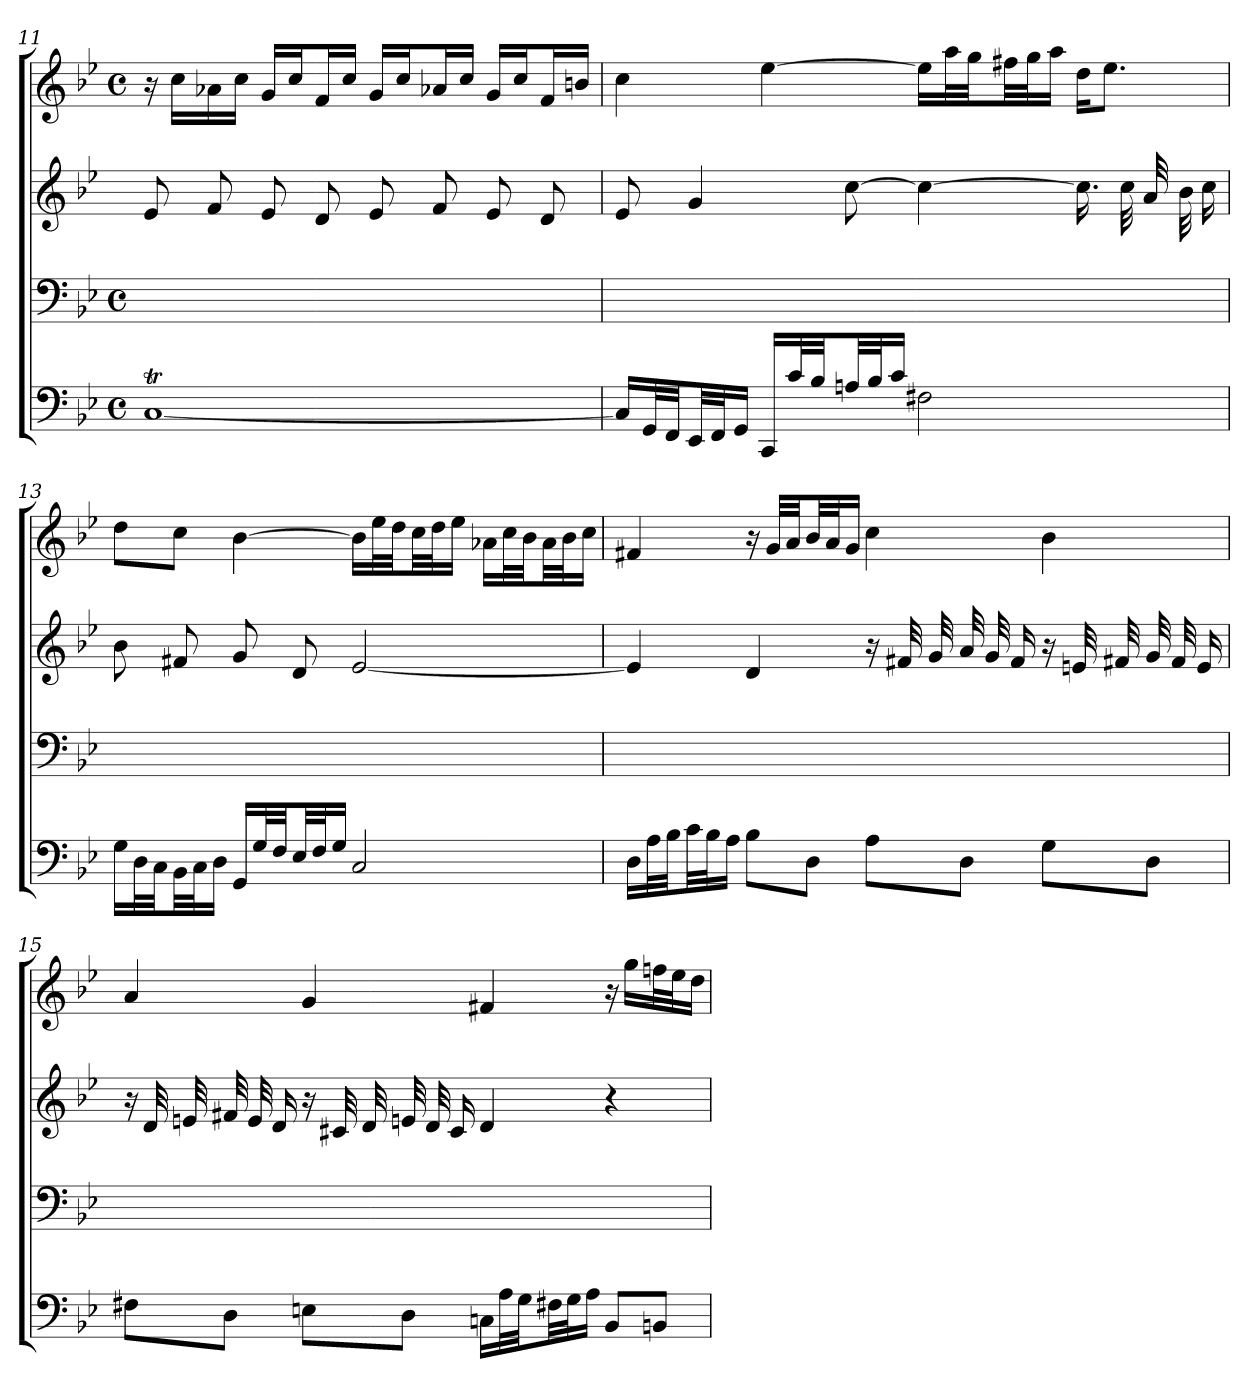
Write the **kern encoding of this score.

**kern	**kern	**kern	**kern
*part4	*part3	*part2	*part1
*staff4	*staff3	*staff2	*staff1
*clefF4	*clefF4	*clefG2	*clefG2
*k[b-e-]	*k[b-e-]	*k[b-e-]	*k[b-e-]
*g:	*g:	*	*g:
*M4/4	*M4/4	*	*M4/4
*met(c)	*met(c)	*	*met(c)
=11	=11	=11	=11
[1CT	1ryy	8e-	16r
.	.	.	16cc\LL
.	.	8f	16a-X\
.	.	.	16cc\JJ
.	.	8e-	16g/LL
.	.	.	16cc/J
.	.	8d	16f/L
.	.	.	16cc/JJ
.	.	8e-	16g/LL
.	.	.	16cc/J
.	.	8f	16a-X/L
.	.	.	16cc/JJ
.	.	8e-	16g/LL
.	.	.	16cc/J
.	.	8d	16f/L
.	.	.	16bn/JJ
=12	=12	=12	=12
16C/LL]	1ryy	8e-	4cc
32GG/L	.	.	.
32FF/JJ	.	.	.
32EE-/LL	.	4g	.
32FF/J	.	.	.
16GG/JJ	.	.	.
16CC/LL	.	.	[4ee-
32c/L	.	.	.
32B-/JJ	.	.	.
32An/LL	.	[8cc	.
32B-/J	.	.	.
16c/JJ	.	.	.
2F#X	.	4cc_	16ee-\LL]
.	.	.	32aa\L
.	.	.	32gg\JJ
.	.	.	32ff#X\LL
.	.	.	32gg\J
.	.	.	16aa\JJ
.	.	16.cc]	16dd\KL
.	.	.	8.ee-\J
.	.	32cc	.
.	.	32a	.
.	.	32b-	.
.	.	16cc	.
=13	=13	=13	=13
16G\LL	1ryy	8b-	8dd\L
32D\L	.	.	.
32C\JJ	.	.	.
32BB-\LL	.	8f#X	8cc\J
32C\J	.	.	.
16D\JJ	.	.	.
16GG/LL	.	8g	[4b-
32G/L	.	.	.
32F/JJ	.	.	.
32E-/LL	.	8d	.
32F/J	.	.	.
16G/JJ	.	.	.
2C	.	[2e-	16b-\LL]
.	.	.	32ee-\L
.	.	.	32dd\JJ
.	.	.	32cc\LL
.	.	.	32dd\J
.	.	.	16ee-\JJ
.	.	.	16a-X\LL
.	.	.	32cc\L
.	.	.	32b-\JJ
.	.	.	32a-\LL
.	.	.	32b-\J
.	.	.	16cc\JJ
=14	=14	=14	=14
16D\LL	1ryy	4e-]	4f#X
32A\L	.	.	.
32B-\JJ	.	.	.
32c\LL	.	.	.
32B-\J	.	.	.
16A\JJ	.	.	.
8B-\L	.	4d	16r
.	.	.	32g/LLL
.	.	.	32a/JJ
8D\J	.	.	32b-/LL
.	.	.	32a/J
.	.	.	16g/JJ
8A\L	.	16r	4cc
.	.	32f#X	.
.	.	32g	.
8D\J	.	32a	.
.	.	32g	.
.	.	16f#	.
8G\L	.	16r	4b-
.	.	32en	.
.	.	32f#X	.
8D\J	.	32g	.
.	.	32f#	.
.	.	16e	.
=15	=15	=15	=15
8F#X\L	1ryy	16r	4a
.	.	32d	.
.	.	32en	.
8D\J	.	32f#X	.
.	.	32e	.
.	.	16d	.
8En\L	.	16r	4g
.	.	32c#X	.
.	.	32d	.
8D\J	.	32en	.
.	.	32d	.
.	.	16c#	.
16Cn\LL	.	4d	4f#X
32A\L	.	.	.
32G\JJ	.	.	.
32F#X\LL	.	.	.
32G\J	.	.	.
16A\JJ	.	.	.
8BB-/L	.	4r	16r
.	.	.	16gg\LL
8BBn/J	.	.	32ffn\L
.	.	.	32ee-\J
.	.	.	16dd\JJ
=	=	=	=
*-	*-	*-	*-
